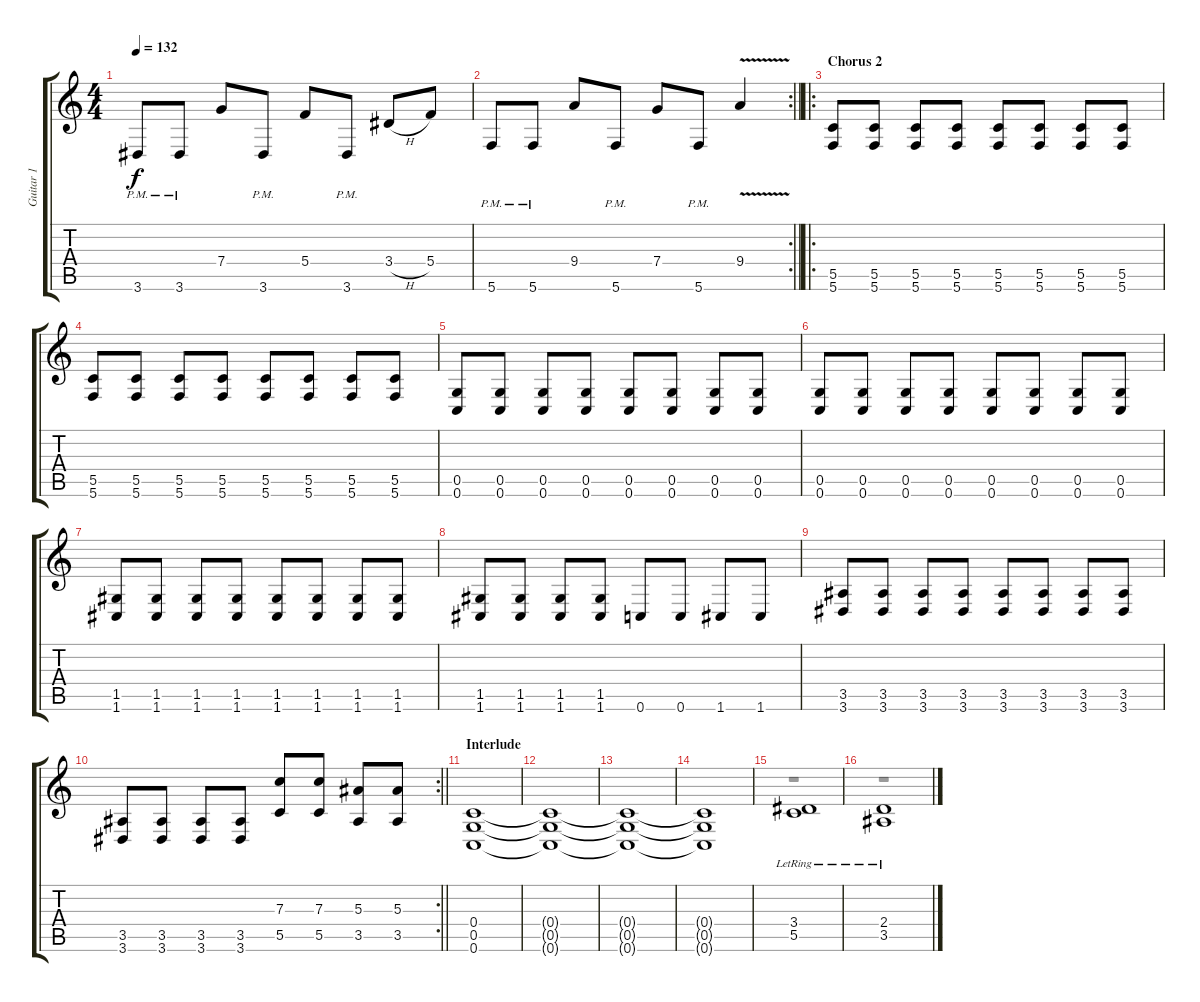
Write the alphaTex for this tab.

\track ("Guitar 1" "Guitar 1") {instrument distortionguitar}
\staff {score tabs}
\tuning (D4 A3 F3 C3 G2 C2) {hide}
\voice
\ts (4 4)
\section ("" "")
\tempo 132
\clef g2
\ks c
3.6{pm}.8{dy f} 3.6{pm}.8 7.4.8 3.6{pm}.8 5.4.8 3.6{pm}.8 3.4{h}.8 5.4.8 |
\rc 2
\barLineRight lightlight
5.6{pm}.8 5.6{pm}.8 9.4.8 5.6{pm}.8 7.4.8 5.6{pm}.8 9.4{v}.4 |
\ro
\section ("" "Chorus 2")
(5.5 5.6).8 (5.5 5.6).8 (5.5 5.6).8 (5.5 5.6).8 (5.5 5.6).8 (5.5 5.6).8 (5.5 5.6).8 (5.5 5.6).8 |
(5.5 5.6).8 (5.5 5.6).8 (5.5 5.6).8 (5.5 5.6).8 (5.5 5.6).8 (5.5 5.6).8 (5.5 5.6).8 (5.5 5.6).8 |
(0.5 0.6).8 (0.5 0.6).8 (0.5 0.6).8 (0.5 0.6).8 (0.5 0.6).8 (0.5 0.6).8 (0.5 0.6).8 (0.5 0.6).8 |
(0.5 0.6).8 (0.5 0.6).8 (0.5 0.6).8 (0.5 0.6).8 (0.5 0.6).8 (0.5 0.6).8 (0.5 0.6).8 (0.5 0.6).8 |
(1.5 1.6).8 (1.5 1.6).8 (1.5 1.6).8 (1.5 1.6).8 (1.5 1.6).8 (1.5 1.6).8 (1.5 1.6).8 (1.5 1.6).8 |
(1.5 1.6).8 (1.5 1.6).8 (1.5 1.6).8 (1.5 1.6).8 0.6.8 0.6.8 1.6.8 1.6.8 |
(3.5 3.6).8 (3.5 3.6).8 (3.5 3.6).8 (3.5 3.6).8 (3.5 3.6).8 (3.5 3.6).8 (3.5 3.6).8 (3.5 3.6).8 |
\rc 2
\barLineRight lightlight
(3.5 3.6).8 (3.5 3.6).8 (3.5 3.6).8 (3.5 3.6).8 (7.3 5.5).8 (7.3 5.5).8 (5.3 3.5).8 (5.3 3.5).8 |
\section ("" "Interlude")
(0.4 0.5 0.6).1 |
(0.4{t} 0.5{t} 0.6{t}).1 |
(0.4{t} 0.5{t} 0.6{t}).1 |
(0.4{t} 0.5{t} 0.6{t}).1 |
(3.4{lr} 5.5{lr}).1{instrument electricguitarjazz} |
(2.4{lr} 3.5{lr}).1
\voice
\clef g2
\ottava regular
\simile none
\ks c
|
\barLineRight lightlight
|
|
|
|
|
|
|
|
\barLineRight lightlight
|
|
|
|
|
r.1 |
r.1
